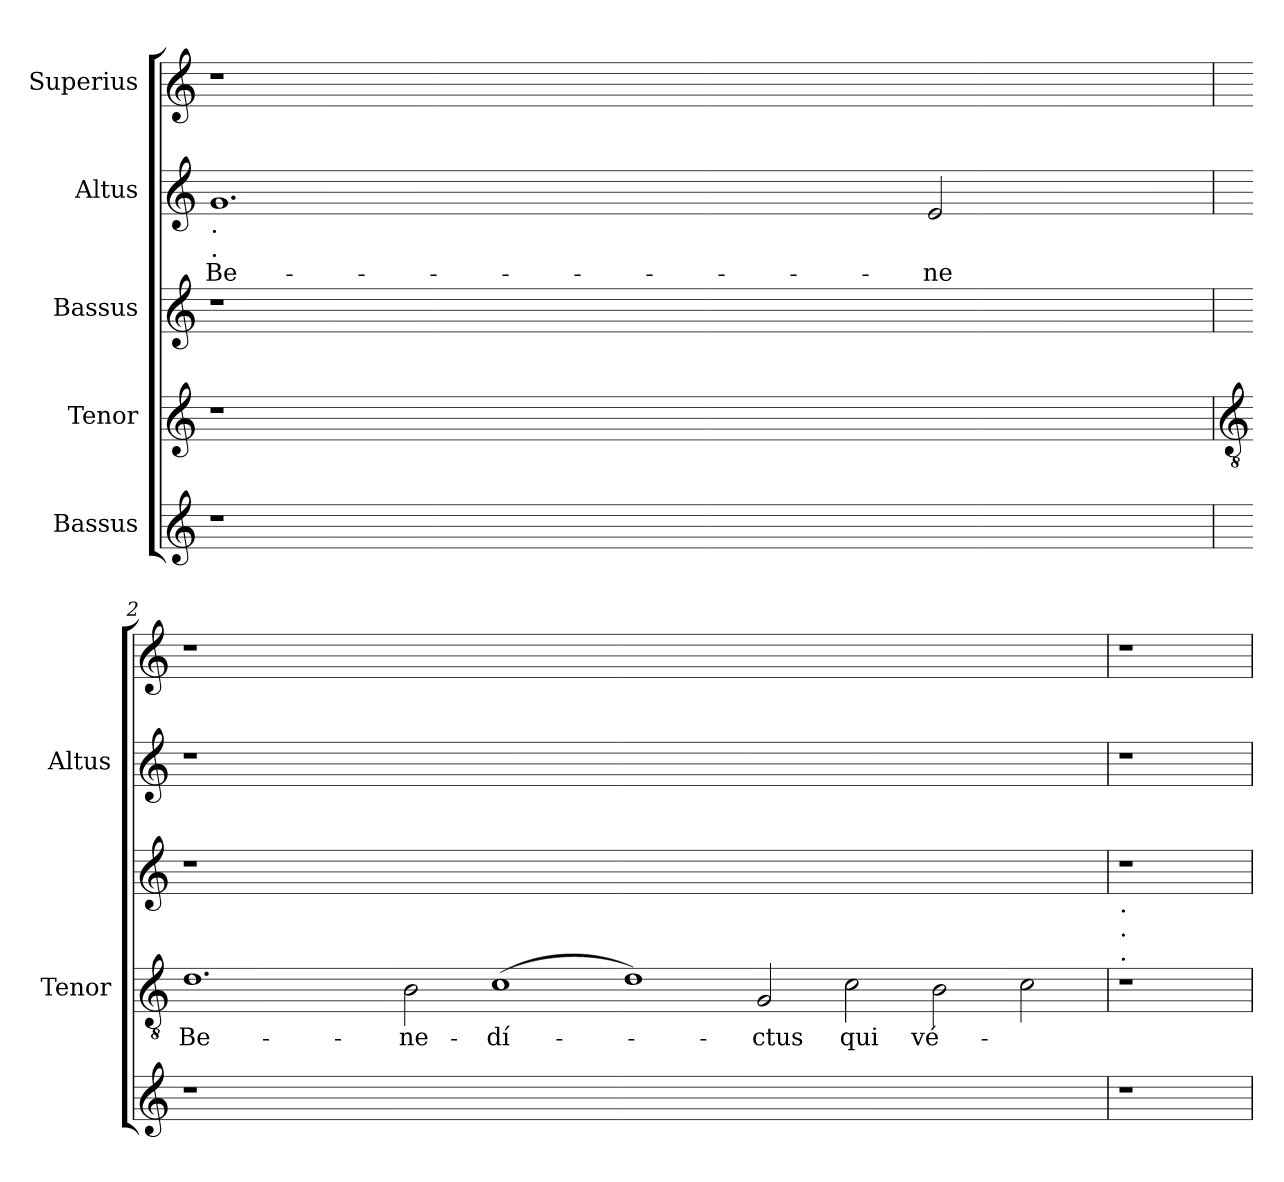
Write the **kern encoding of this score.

**kern	**kern	**text	**kern	**kern	**text	**kern
*part5	*part4	*part4	*part3	*part2	*part2	*part1
*staff5	*staff4	*staff4	*staff3	*staff2	*staff2	*staff1
*I"Bassus	*I"Tenor	*	*I"Bassus	*I"Altus	*	*I"Superius
*	*I'Tenor	*	*	*I'Altus	*	*
*clefG2	*clefG2	*	*clefG2	*clefG2	*	*clefG2
*k[]	*k[]	*	*k[]	*k[]	*	*k[]
*C:	*C:	*	*C:	*C:	*	*C:
=1	=1	=1	=1	=1	=1	=1
!	!	!	!	!LO:TX:b:t=.	!	!
!	!	!	!	!LO:TX:b:t=.	!	!
!	!	!	!	!	!LO:LY:b	!
1r	1r	.	1r	1.g	Be-	1r
1ryy	1ryy	.	1ryy	.	.	1ryy
!	!	!	!	!	!LO:LY:b	!
.	.	.	.	2e/	-ne-	.
!!LO:LB:g=z
=2	=2	=2	=2	=2	=2	=2
*	*clefGv2	*	*	*	*	*
!	!	!LO:LY:b	!	!	!	!
1r	1.d	Be-	1r	1r	.	1r
00ryy	.	.	00ryy	00ryy	.	00ryy
!	!	!LO:LY:b	!	!	!	!
.	2B\	-ne-	.	.	.	.
!	!	!LO:LY:b	!	!	!	!
.	(>1c	-dí-	.	.	.	.
.	1d)	.	.	.	.	.
!	!	!LO:LY:b	!	!	!	!
.	2G/	-ctus	.	.	.	.
!	!	!LO:LY:b	!	!	!	!
.	2c\	qui	.	.	.	.
!	!	!LO:LY:b	!	!	!	!
1ryy	2B\	vé-	1ryy	1ryy	.	1ryy
.	2c\	.	.	.	.	.
!!LO:LB:g=z
=3	=3	=3	=3	=3	=3	=3
!	!	!	!LO:TX:b:t=.	!	!	!
!	!	!	!LO:TX:b:t=.	!	!	!
!	!	!	!LO:TX:b:t=.	!	!	!
1r	1r	.	1r	1r	.	1r
=	=	=	=	=	=	=
*-	*-	*-	*-	*-	*-	*-
